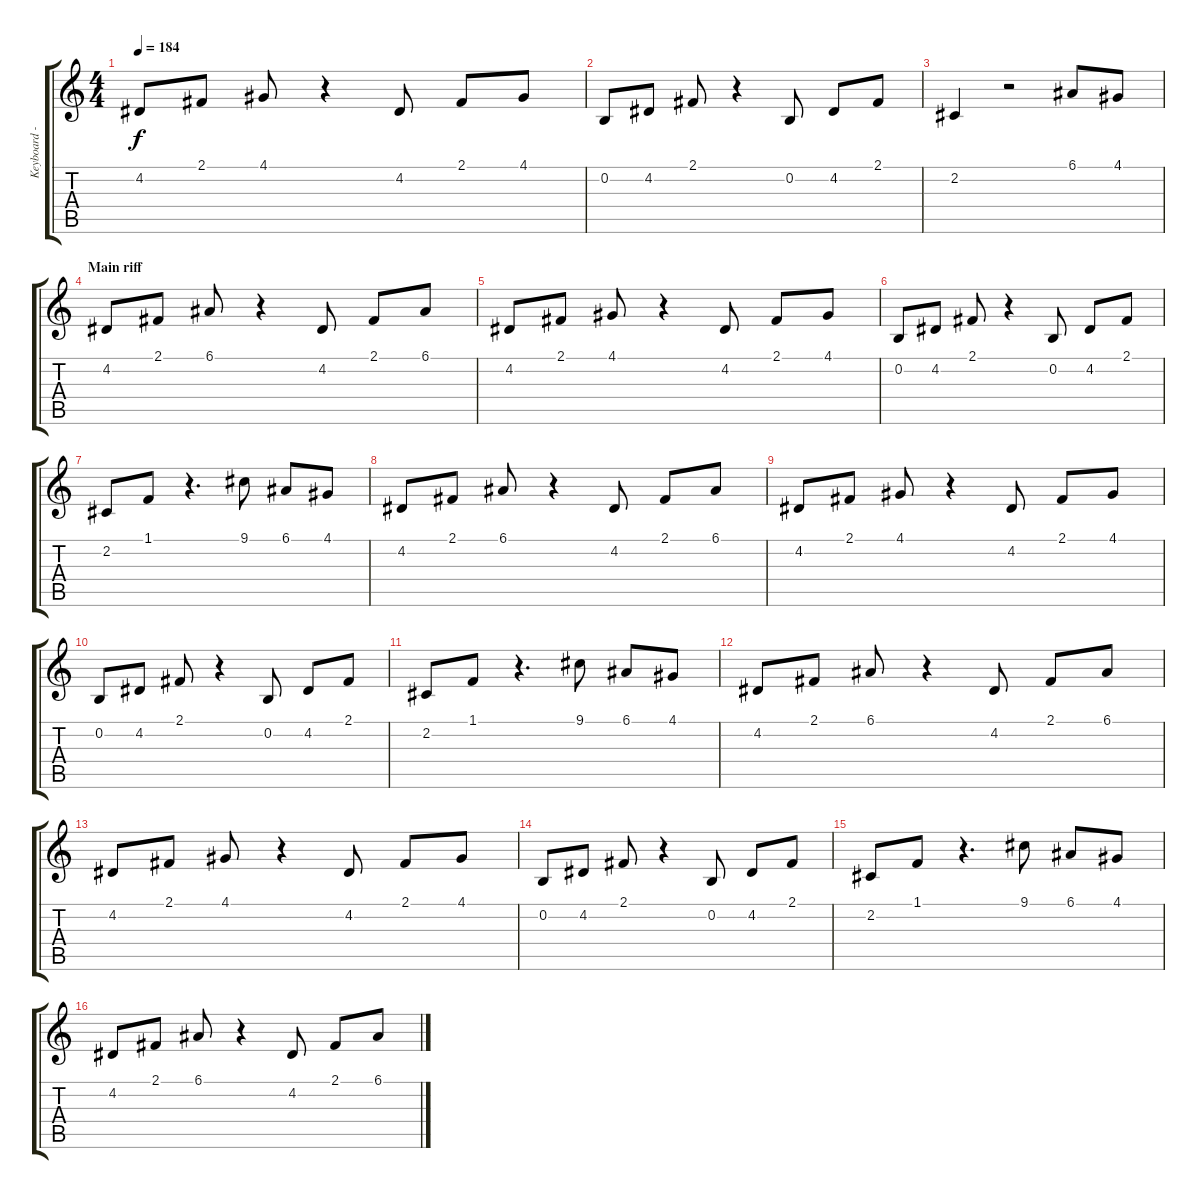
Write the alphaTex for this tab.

\track ("Keyboard - left hand" "Keyboard -") {instrument brightacousticpiano}
\staff {score tabs}
\tuning (E4 B3 G3 D3 A2 E2) {hide}
\ts (4 4)
\tempo 184
\clef g2
\ks c
4.2.8{dy f} 2.1.8 4.1.8 r.4 4.2.8 2.1.8 4.1.8 |
0.2.8 4.2.8 2.1.8 r.4 0.2.8 4.2.8 2.1.8 |
2.2.4 r.2 6.1.8 4.1.8 |
\section ("" "Main riff")
4.2.8 2.1.8 6.1.8 r.4 4.2.8 2.1.8 6.1.8 |
4.2.8 2.1.8 4.1.8 r.4 4.2.8 2.1.8 4.1.8 |
0.2.8 4.2.8 2.1.8 r.4 0.2.8 4.2.8 2.1.8 |
2.2.8 1.1.8 r.4{d} 9.1.8 6.1.8 4.1.8 |
4.2.8 2.1.8 6.1.8 r.4 4.2.8 2.1.8 6.1.8 |
4.2.8 2.1.8 4.1.8 r.4 4.2.8 2.1.8 4.1.8 |
0.2.8 4.2.8 2.1.8 r.4 0.2.8 4.2.8 2.1.8 |
2.2.8 1.1.8 r.4{d} 9.1.8 6.1.8 4.1.8 |
4.2.8 2.1.8 6.1.8 r.4 4.2.8 2.1.8 6.1.8 |
4.2.8 2.1.8 4.1.8 r.4 4.2.8 2.1.8 4.1.8 |
0.2.8 4.2.8 2.1.8 r.4 0.2.8 4.2.8 2.1.8 |
2.2.8 1.1.8 r.4{d} 9.1.8 6.1.8 4.1.8 |
4.2.8 2.1.8 6.1.8 r.4 4.2.8 2.1.8 6.1.8
